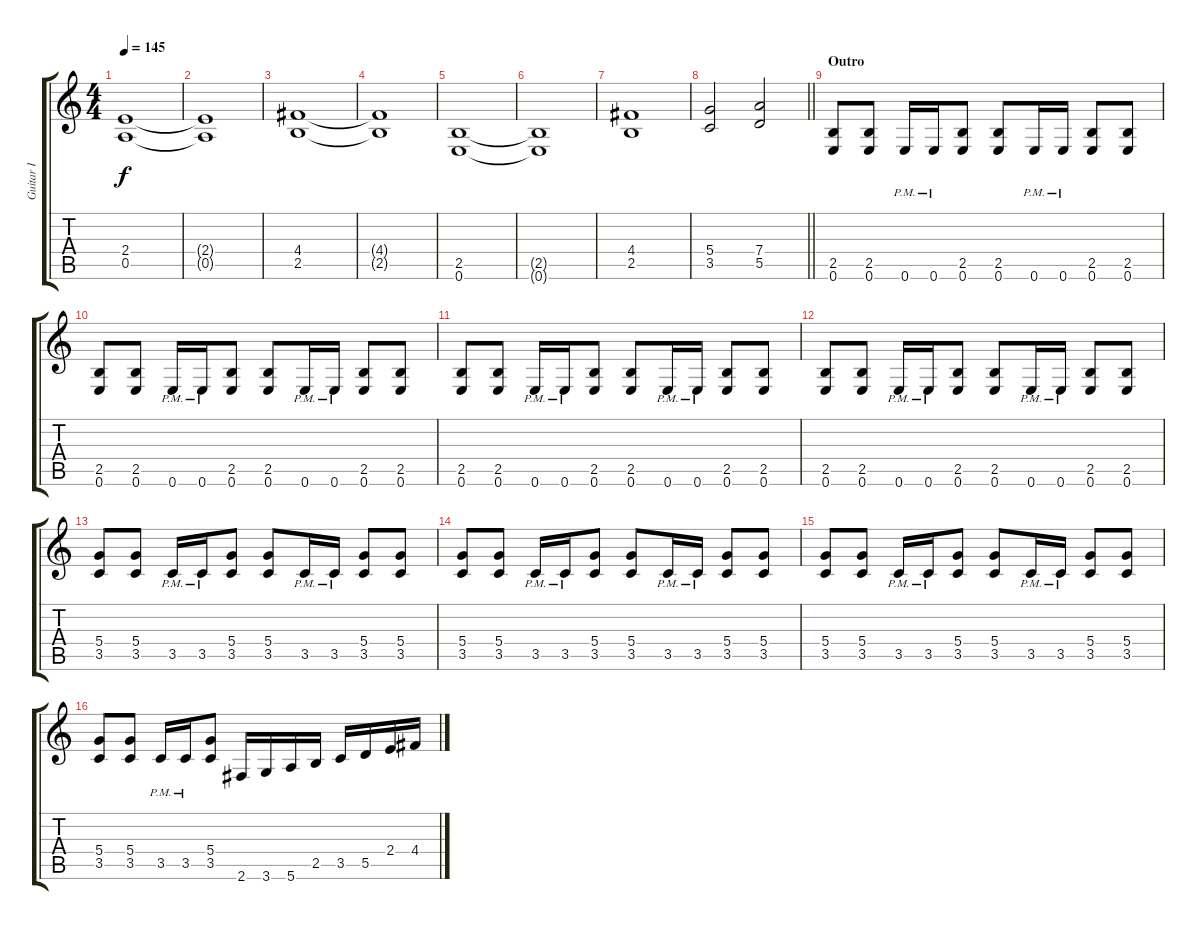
\track ("Guitar I" "Guitar I") {instrument distortionguitar}
\staff {score tabs}
\tuning (E4 B3 G3 D3 A2 E2) {hide}
\ts (4 4)
\tempo 145
\clef g2
\ks c
(2.4 0.5).1{dy f} |
(2.4{t} 0.5{t}).1 |
(4.4 2.5).1 |
(4.4{t} 2.5{t}).1 |
(2.5 0.6).1 |
(2.5{t} 0.6{t}).1 |
(4.4 2.5).1 |
\barLineRight lightlight
(5.4 3.5).2 (7.4 5.5).2 |
\section ("" "Outro")
(2.5 0.6).8 (2.5 0.6).8 0.6{pm}.16 0.6{pm}.16 (2.5 0.6).8 (2.5 0.6).8 0.6{pm}.16 0.6{pm}.16 (2.5 0.6).8 (2.5 0.6).8 |
(2.5 0.6).8 (2.5 0.6).8 0.6{pm}.16 0.6{pm}.16 (2.5 0.6).8 (2.5 0.6).8 0.6{pm}.16 0.6{pm}.16 (2.5 0.6).8 (2.5 0.6).8 |
(2.5 0.6).8 (2.5 0.6).8 0.6{pm}.16 0.6{pm}.16 (2.5 0.6).8 (2.5 0.6).8 0.6{pm}.16 0.6{pm}.16 (2.5 0.6).8 (2.5 0.6).8 |
(2.5 0.6).8 (2.5 0.6).8 0.6{pm}.16 0.6{pm}.16 (2.5 0.6).8 (2.5 0.6).8 0.6{pm}.16 0.6{pm}.16 (2.5 0.6).8 (2.5 0.6).8 |
(5.4 3.5).8 (5.4 3.5).8 3.5{pm}.16 3.5{pm}.16 (5.4 3.5).8 (5.4 3.5).8 3.5{pm}.16 3.5{pm}.16 (5.4 3.5).8 (5.4 3.5).8 |
(5.4 3.5).8 (5.4 3.5).8 3.5{pm}.16 3.5{pm}.16 (5.4 3.5).8 (5.4 3.5).8 3.5{pm}.16 3.5{pm}.16 (5.4 3.5).8 (5.4 3.5).8 |
(5.4 3.5).8 (5.4 3.5).8 3.5{pm}.16 3.5{pm}.16 (5.4 3.5).8 (5.4 3.5).8 3.5{pm}.16 3.5{pm}.16 (5.4 3.5).8 (5.4 3.5).8 |
(5.4 3.5).8 (5.4 3.5).8 3.5{pm}.16 3.5{pm}.16 (5.4 3.5).8 2.6.16 3.6.16 5.6.16 2.5.16 3.5.16 5.5.16 2.4.16 4.4.16
